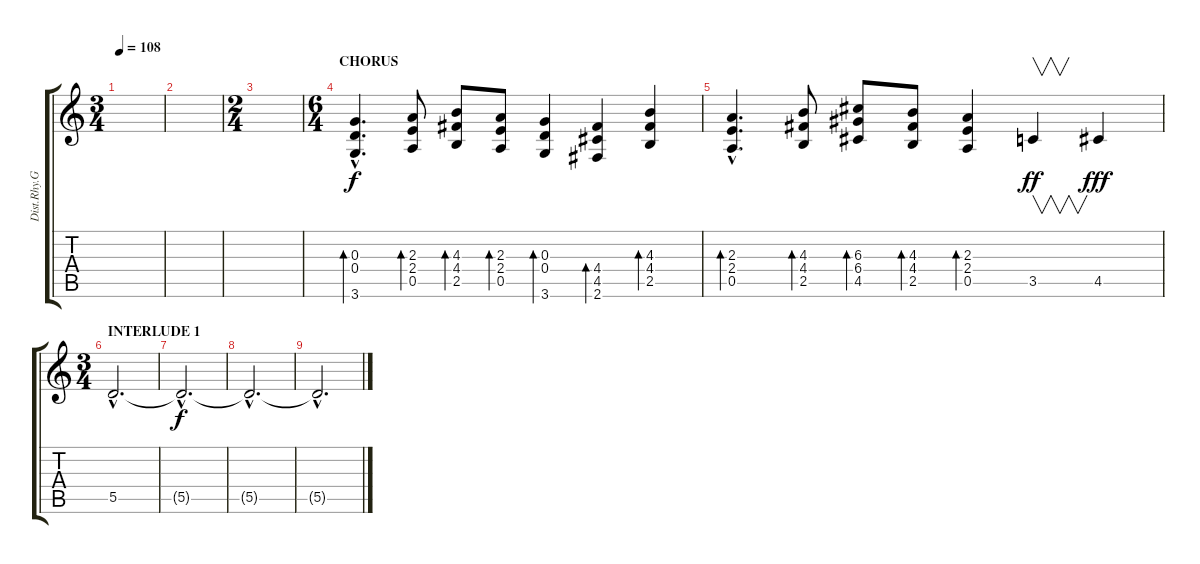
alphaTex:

\track ("Dist.Rhy.Gtr.2" "Dist.Rhy.G") {instrument distortionguitar}
\staff {score tabs}
\tuning (E4 B3 G3 D3 A2 E2) {hide}
\ts (3 4)
\tempo 108
\clef g2
\ks c
|
|
\ts (2 4)
|
\ts (6 4)
\section ("" "CHORUS")
(0.3{hac} 0.4{hac} 3.6{hac}).4{d bd 60 volume 13} (2.3 2.4 0.5).8{bd 60} (4.3 4.4 2.5).8{bd 30} (2.3 2.4 0.5).8{bd 30} (0.3 0.4 3.6).4{bd 30} (4.4 4.5 2.6).4{bd 30} (4.3 4.4 2.5).4{bd 60} |
(2.3{hac} 2.4{hac} 0.5{hac}).4{d bd 60} (4.3 4.4 2.5).8{bd 30} (6.3 6.4 4.5).8{bd 30} (4.3 4.4 2.5).8{bd 30} (2.3 2.4 0.5).4{bd 30} 3.5.4{v dy ff} 4.5.4{dy fff} |
\ts (3 4)
\section ("" "INTERLUDE 1")
5.5{hac}.2{d volume 8} |
5.5{hac t}.2{d dy f} |
5.5{hac t}.2{d volume 0} |
5.5{hac t}.2{d}
